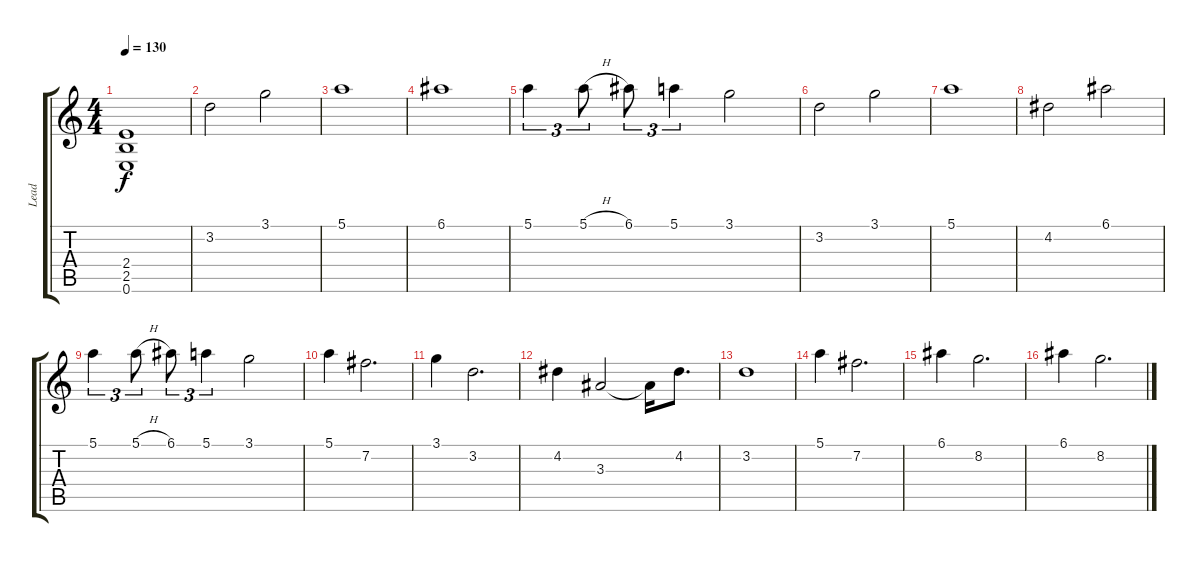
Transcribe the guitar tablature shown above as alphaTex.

\track ("Lead" "Lead") {instrument electricguitarclean}
\staff {score tabs}
\tuning (E4 B3 G3 D3 A2 E2) {hide}
\ts (4 4)
\tempo 130
\clef g2
\ks c
(2.4 2.5 0.6).1{dy f} |
3.2.2{instrument distortionguitar} 3.1.2 |
5.1.1 |
6.1.1 |
5.1.4{tu (3 2)} 5.1{h}.8{tu (3 2)} 6.1.8{tu (3 2)} 5.1.4{tu (3 2)} 3.1.2 |
3.2.2 3.1.2 |
5.1.1 |
4.2.2 6.1.2 |
5.1.4{tu (3 2)} 5.1{h}.8{tu (3 2)} 6.1.8{tu (3 2)} 5.1.4{tu (3 2)} 3.1.2 |
5.1.4 7.2.2{d} |
3.1.4 3.2.2{d} |
4.2.4 3.3.2 3.3{t}.16 4.2.8{d} |
3.2.1 |
5.1.4 7.2.2{d} |
6.1.4 8.2.2{d} |
6.1.4 8.2.2{d}
